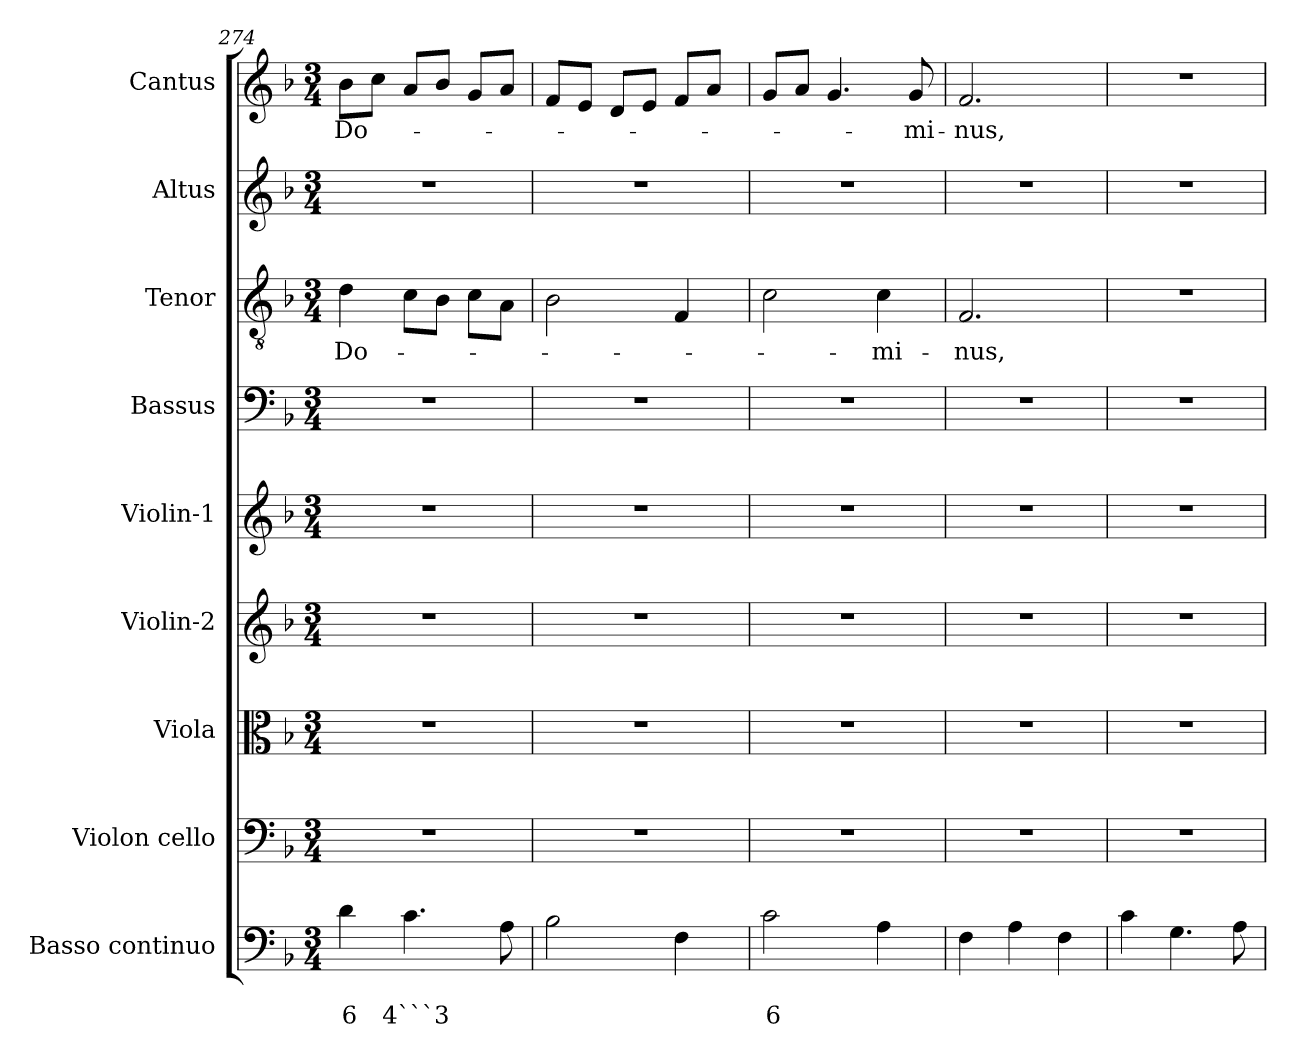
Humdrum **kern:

**kern	**text	**text	**kern	**kern	**kern	**kern	**kern	**kern	**text	**kern	**kern	**text
*part9	*part9	*part9	*part8	*part7	*part6	*part5	*part4	*part3	*part3	*part2	*part1	*part1
*staff9	*staff9	*staff9	*staff8	*staff7	*staff6	*staff5	*staff4	*staff3	*staff3	*staff2	*staff1	*staff1
*I"Basso continuo	*	*	*I"Violon cello	*I"Viola	*I"Violin-2	*I"Violin-1	*I"Bassus	*I"Tenor	*	*I"Altus	*I"Cantus	*
*I'BC	*	*	*I'Vc	*I'Va	*I'Vi2	*I'Vi1	*I'B	*I'T	*	*I'A	*I'C	*
*clefF4	*	*	*clefF4	*clefC3	*clefG2	*clefG2	*clefF4	*clefGv2	*	*clefG2	*clefG2	*
*k[b-]	*	*	*k[b-]	*k[b-]	*k[b-]	*k[b-]	*k[b-]	*k[b-]	*	*k[b-]	*k[b-]	*
*F:	*	*	*F:	*F:	*F:	*F:	*F:	*F:	*	*F:	*F:	*
*M3/4	*	*	*M3/4	*M3/4	*M3/4	*M3/4	*M3/4	*M3/4	*	*M3/4	*M3/4	*
=274	=274	=274	=274	=274	=274	=274	=274	=274	=274	=274	=274	=274
!	!	!LO:LY:b	!	!	!	!	!	!	!LO:LY:b	!	!	!LO:LY:b
4d\	.	6	2.r	2.r	2.r	2.r	2.r	4d\	Do-	2.r	8b-\L	Do-
.	.	.	.	.	.	.	.	.	.	.	8cc\J	.
!	!	!LO:LY:b	!	!	!	!	!	!	!	!	!	!
4.c\	.	4```3	.	.	.	.	.	8c\L	.	.	8a/L	.
.	.	.	.	.	.	.	.	8B-\J	.	.	8b-/J	.
.	.	.	.	.	.	.	.	8c\L	.	.	8g/L	.
8A\	.	.	.	.	.	.	.	8A\J	.	.	8a/J	.
=275	=275	=275	=275	=275	=275	=275	=275	=275	=275	=275	=275	=275
2B-\	.	.	2.r	2.r	2.r	2.r	2.r	2B-\	.	2.r	8f/L	.
.	.	.	.	.	.	.	.	.	.	.	8e/J	.
.	.	.	.	.	.	.	.	.	.	.	8d/L	.
.	.	.	.	.	.	.	.	.	.	.	8e/J	.
4F\	.	.	.	.	.	.	.	4F/	.	.	8f/L	.
.	.	.	.	.	.	.	.	.	.	.	8a/J	.
=276	=276	=276	=276	=276	=276	=276	=276	=276	=276	=276	=276	=276
!	!	!LO:LY:b	!	!	!	!	!	!	!	!	!	!
2c\	.	6	2.r	2.r	2.r	2.r	2.r	2c\	.	2.r	8g/L	.
.	.	.	.	.	.	.	.	.	.	.	8a/J	.
.	.	.	.	.	.	.	.	.	.	.	4.g/	.
!	!	!	!	!	!	!	!	!	!LO:LY:b	!	!	!
4A\	.	.	.	.	.	.	.	4c\	-mi-	.	.	.
!	!	!	!	!	!	!	!	!	!	!	!	!LO:LY:b
.	.	.	.	.	.	.	.	.	.	.	8g/	-mi-
!!LO:PB:g=z
=277	=277	=277	=277	=277	=277	=277	=277	=277	=277	=277	=277	=277
!	!	!	!	!	!	!	!	!	!LO:LY:b	!	!	!LO:LY:b
4F\	.	.	2.r	2.r	2.r	2.r	2.r	2.F/	-nus,	2.r	2.f/	-nus,
4A\	.	.	.	.	.	.	.	.	.	.	.	.
4F\	.	.	.	.	.	.	.	.	.	.	.	.
=278	=278	=278	=278	=278	=278	=278	=278	=278	=278	=278	=278	=278
4c\	.	.	2.r	2.r	2.r	2.r	2.r	2.r	.	2.r	2.r	.
4.G\	.	.	.	.	.	.	.	.	.	.	.	.
8A\	.	.	.	.	.	.	.	.	.	.	.	.
=	=	=	=	=	=	=	=	=	=	=	=	=
*-	*-	*-	*-	*-	*-	*-	*-	*-	*-	*-	*-	*-
